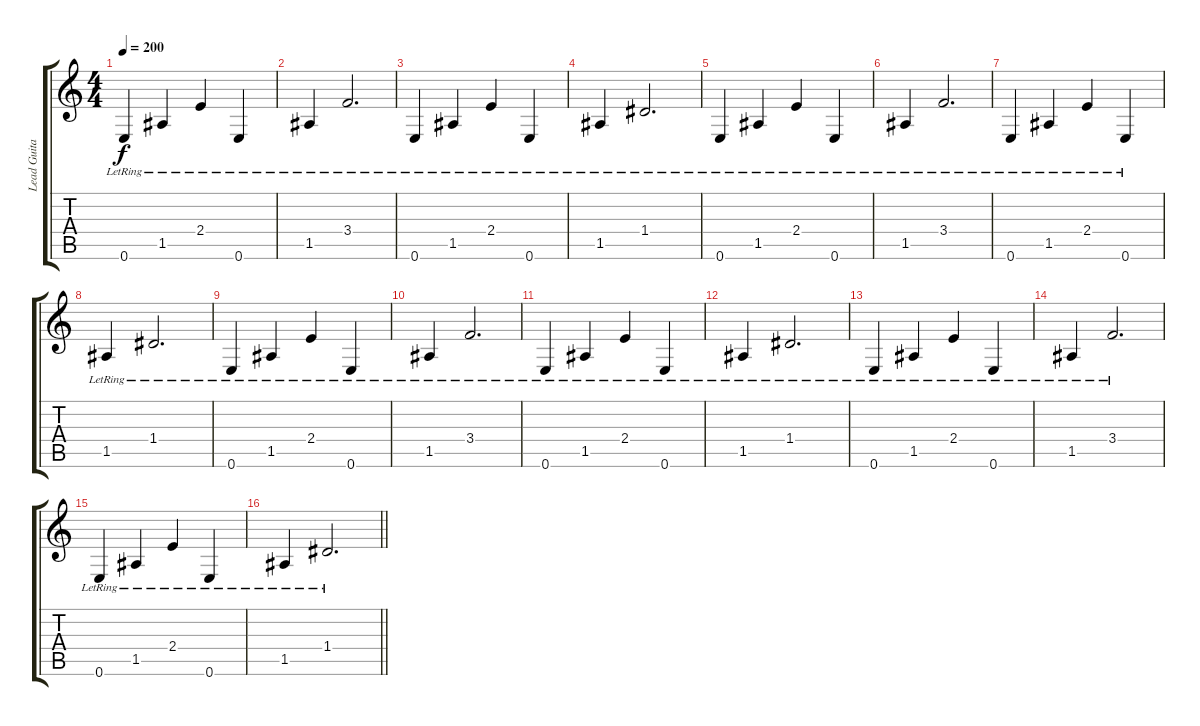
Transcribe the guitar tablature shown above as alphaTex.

\track ("Lead Guitar- Clean" "Lead Guita") {instrument electricguitarclean}
\staff {score tabs}
\tuning (E4 B3 G3 D3 A2 E2) {hide}
\ts (4 4)
\tempo 200
\clef g2
\ks c
0.6{lr}.4{dy f} 1.5{lr}.4 2.4{lr}.4 0.6{lr}.4 |
1.5{lr}.4 3.4{lr}.2{d} |
0.6{lr}.4 1.5{lr}.4 2.4{lr}.4 0.6{lr}.4 |
1.5{lr}.4 1.4{lr}.2{d} |
0.6{lr}.4 1.5{lr}.4 2.4{lr}.4 0.6{lr}.4 |
1.5{lr}.4 3.4{lr}.2{d} |
0.6{lr}.4 1.5{lr}.4 2.4{lr}.4 0.6{lr}.4 |
1.5{lr}.4 1.4{lr}.2{d} |
0.6{lr}.4 1.5{lr}.4 2.4{lr}.4 0.6{lr}.4 |
1.5{lr}.4 3.4{lr}.2{d} |
0.6{lr}.4 1.5{lr}.4 2.4{lr}.4 0.6{lr}.4 |
1.5{lr}.4 1.4{lr}.2{d} |
0.6{lr}.4 1.5{lr}.4 2.4{lr}.4 0.6{lr}.4 |
1.5{lr}.4 3.4{lr}.2{d} |
0.6{lr}.4 1.5{lr}.4 2.4{lr}.4 0.6{lr}.4 |
\barLineRight lightlight
1.5{lr}.4 1.4{lr}.2{d}
